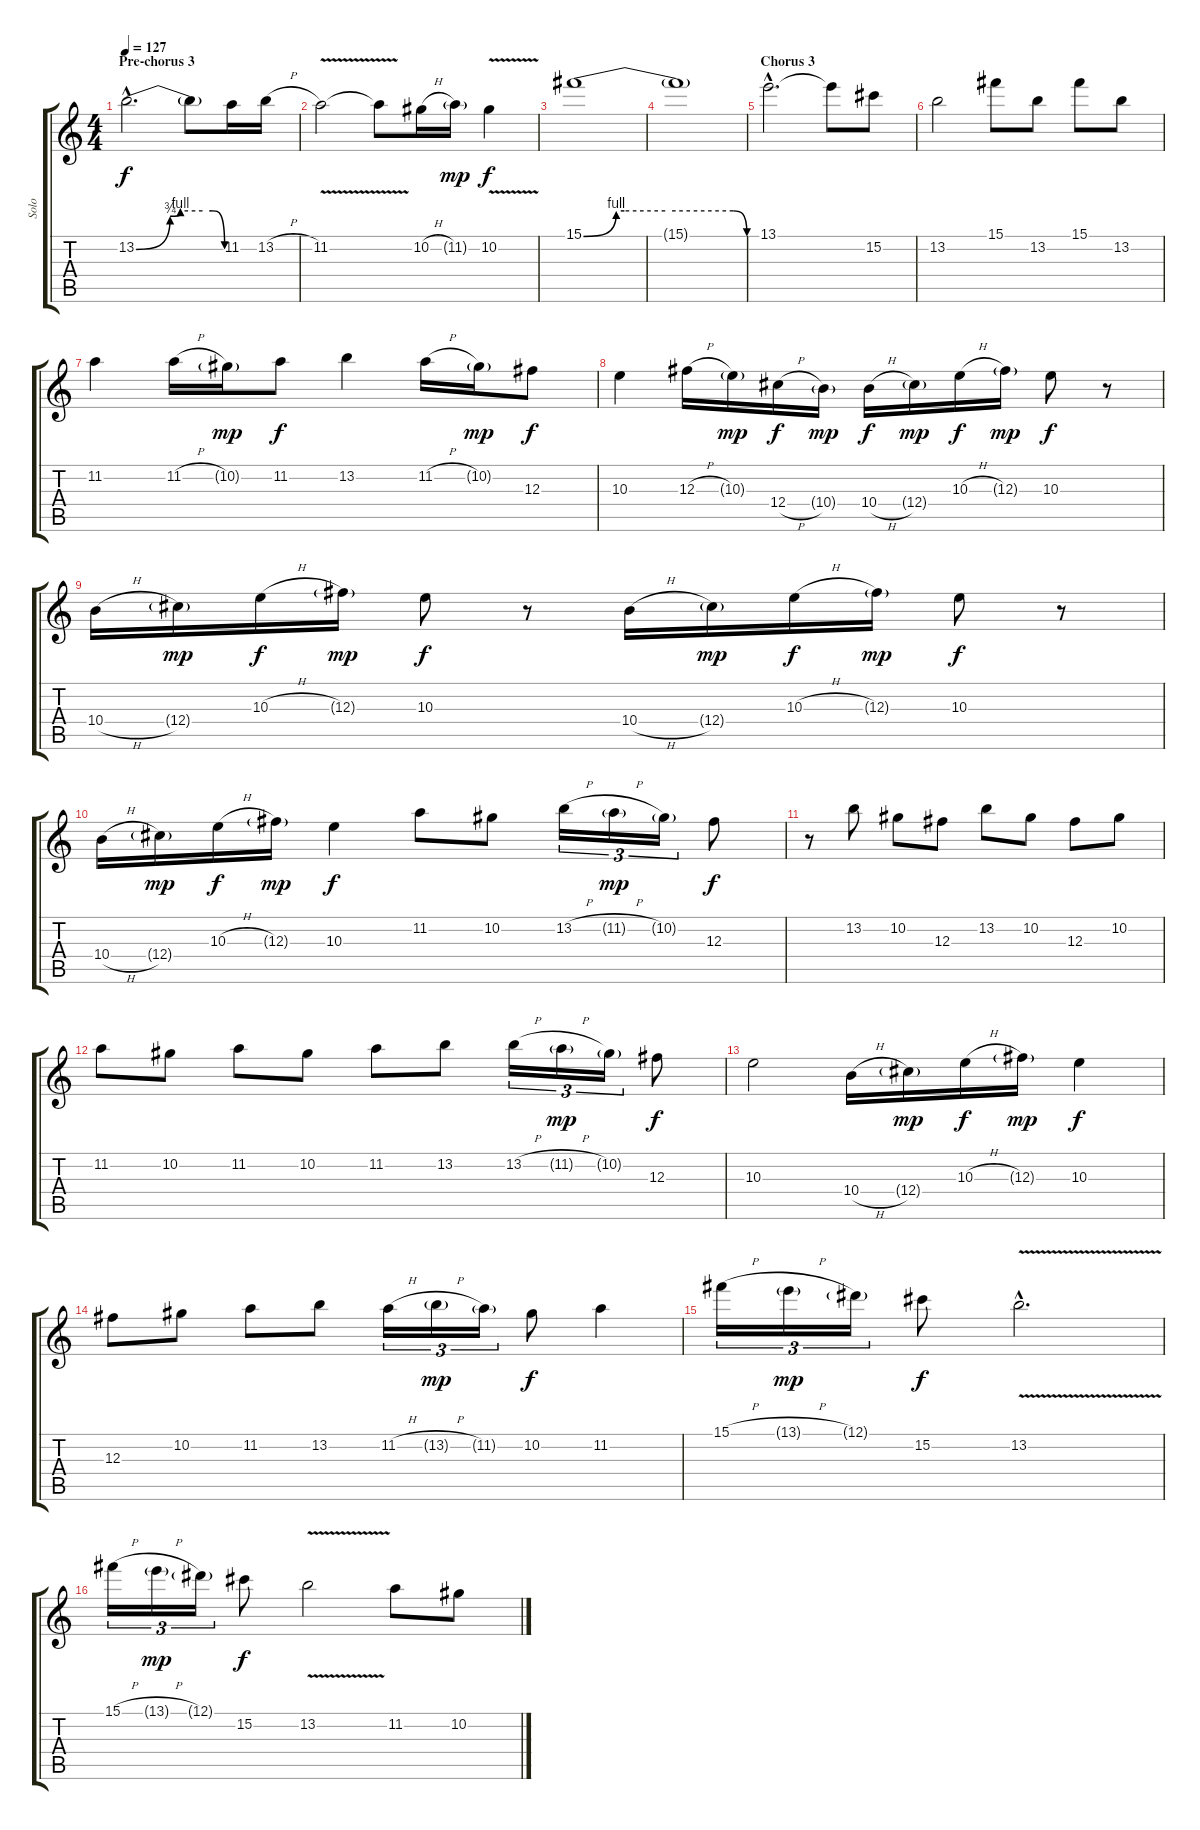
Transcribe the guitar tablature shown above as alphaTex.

\track ("Solo" "Solo") {instrument overdrivenguitar}
\staff {score tabs}
\tuning (Eb4 Bb3 Gb3 Db3 Ab2 Eb2) {hide}
\ts (4 4)
\section ("" "Pre-chorus 3")
\tempo 127
\clef g2
\ks c
13.2{be (custom 0 0 23 3 30 4 45 4 52 4 60 0) hac}.2{d dy f} 13.2{t}.8 11.2.16 13.2{h}.16 |
11.2{v}.2 11.2{t}.8 10.2{h}.16 11.2{g}.16{dy mp} 10.2{v}.4{dy f} |
15.1{be (custom 0 0 12 4 15 4 30 4 55 4 60 0)}.1 |
15.1{t}.1 |
\section ("" "Chorus 3")
13.1{hac}.2{d} 13.1{t}.8 15.2.8 |
13.2.2 15.1.8 13.2.8 15.1.8 13.2.8 |
11.2.4 11.2{h}.16 10.2{g}.16{dy mp} 11.2.8{dy f} 13.2.4 11.2{h}.16 10.2{g}.16{dy mp} 12.3.8{dy f} |
10.3.4 12.3{h}.16 10.3{g}.16{dy mp} 12.4{h}.16{dy f} 10.4{g}.16{dy mp} 10.4{h}.16{dy f} 12.4{g}.16{dy mp} 10.3{h}.16{dy f} 12.3{g}.16{dy mp} 10.3.8{dy f} r.8 |
10.4{h}.16 12.4{g}.16{dy mp} 10.3{h}.16{dy f} 12.3{g}.16{dy mp} 10.3.8{dy f} r.8 10.4{h}.16 12.4{g}.16{dy mp} 10.3{h}.16{dy f} 12.3{g}.16{dy mp} 10.3.8{dy f} r.8 |
10.4{h}.16 12.4{g}.16{dy mp} 10.3{h}.16{dy f} 12.3{g}.16{dy mp} 10.3.4{dy f} 11.2.8 10.2.8 13.2{h}.16{tu (3 2)} 11.2{h g}.16{tu (3 2) dy mp} 10.2{g}.16{tu (3 2)} 12.3.8{dy f} |
r.8 13.2.8 10.2.8 12.3.8 13.2.8 10.2.8 12.3.8 10.2.8 |
11.2.8 10.2.8 11.2.8 10.2.8 11.2.8 13.2.8 13.2{h}.16{tu (3 2)} 11.2{h g}.16{tu (3 2) dy mp} 10.2{g}.16{tu (3 2)} 12.3.8{dy f} |
\section ("" "")
10.3.2 10.4{h}.16 12.4{g}.16{dy mp} 10.3{h}.16{dy f} 12.3{g}.16{dy mp} 10.3.4{dy f} |
12.3.8 10.2.8 11.2.8 13.2.8 11.2{h}.16{tu (3 2)} 13.2{h g}.16{tu (3 2) dy mp} 11.2{g}.16{tu (3 2)} 10.2.8{dy f} 11.2.4 |
15.1{h}.16{tu (3 2)} 13.1{h g}.16{tu (3 2) dy mp} 12.1{g}.16{tu (3 2)} 15.2.8{dy f} 13.2{v hac}.2{d} |
15.1{h}.16{tu (3 2)} 13.1{h g}.16{tu (3 2) dy mp} 12.1{g}.16{tu (3 2)} 15.2.8{dy f} 13.2{v}.2 11.2.8 10.2.8
